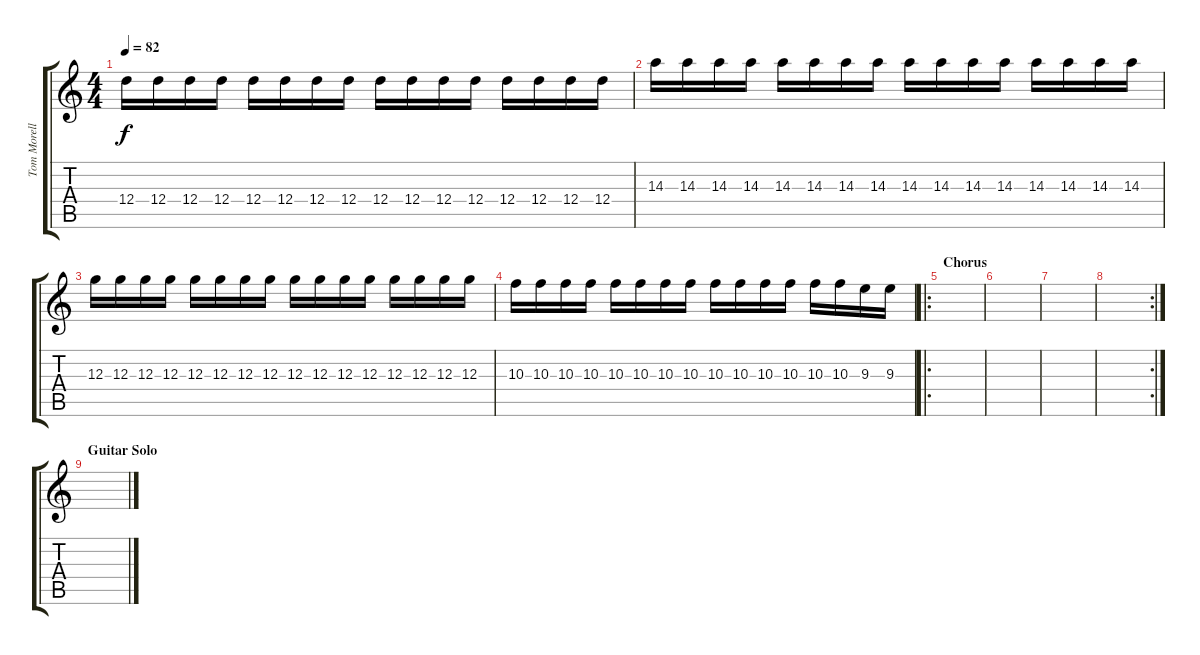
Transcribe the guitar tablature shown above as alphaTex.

\track ("Tom Morello [clean]" "Tom Morell") {instrument electricguitarclean}
\staff {score tabs}
\tuning (E4 B3 G3 D3 A2 D2) {hide}
\ts (4 4)
\tempo 82
\clef g2
\ks c
12.4.16{dy f} 12.4.16 12.4.16 12.4.16 12.4.16 12.4.16 12.4.16 12.4.16 12.4.16 12.4.16 12.4.16 12.4.16 12.4.16 12.4.16 12.4.16 12.4.16 |
14.3.16 14.3.16 14.3.16 14.3.16 14.3.16 14.3.16 14.3.16 14.3.16 14.3.16 14.3.16 14.3.16 14.3.16 14.3.16 14.3.16 14.3.16 14.3.16 |
12.3.16 12.3.16 12.3.16 12.3.16 12.3.16 12.3.16 12.3.16 12.3.16 12.3.16 12.3.16 12.3.16 12.3.16 12.3.16 12.3.16 12.3.16 12.3.16 |
10.3.16 10.3.16 10.3.16 10.3.16 10.3.16 10.3.16 10.3.16 10.3.16 10.3.16 10.3.16 10.3.16 10.3.16 10.3.16 10.3.16 9.3.16 9.3.16 |
\ro
\section ("" "Chorus")
|
|
|
\rc 2
|
\section ("" "Guitar Solo")
